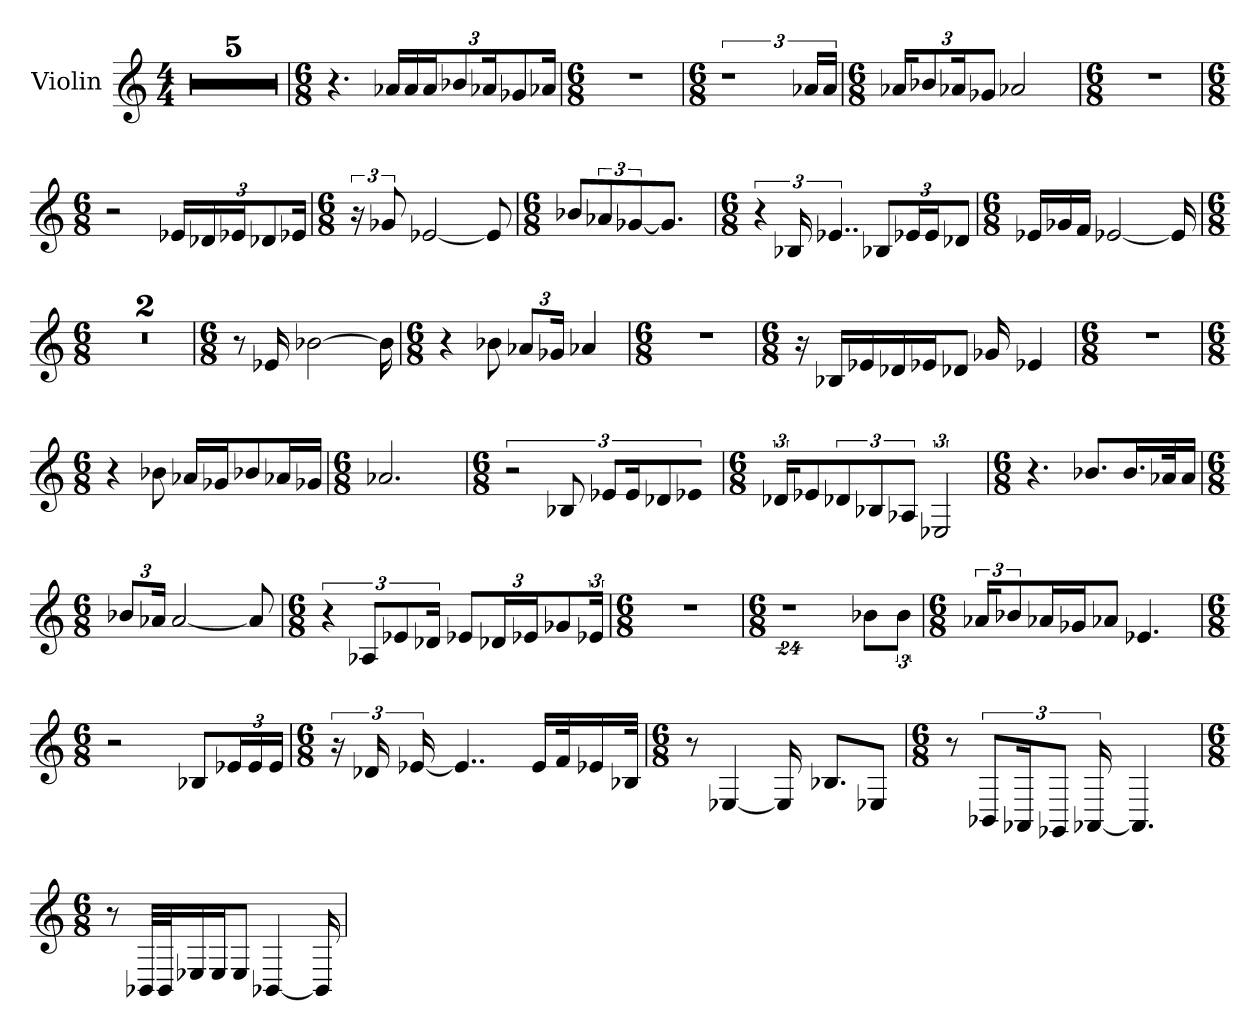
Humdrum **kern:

**kern
*part1
*staff1
*I"Violin
*I'Vln
*M4/4
=
1r
=
*M4/4
1r
=
*M4/4
1r
=
*M4/4
1r
=
*M4/4
1r
=
*M6/8
4.r
24a-XLL
24a-
24a-J
12b-X
24a-XK
12g-X
24a-XJk
=
*M6/8
2.r
=
*M6/8
3%2r
24a-XLL
24a-JJ
=
*M6/8
24a-XKL
12b-X
24a-XK
12g-XJ
2a-X
=
*M6/8
2.r
=
*M6/8
2r
24e-XLL
24d-X
24e-XJ
12d-X
24e-XJk
=
*M6/8
24r
12g-X
[2e-X
8e-]
=
*M6/8
8b-XL
12a-XJ
[6g-X
4.g-]
=
*M6/8
6r
24B-X
6..e-X
12B-XL
24e-XL
24e-J
12d-XJ
=
*M6/8
16e-XLL
16g-X
16fJJ
[2e-X
16e-]
=
*M6/8
2.r
=
*M6/8
2.r
=
*M6/8
8r
16e-X
[2b-X
16b-]
=
*M6/8
4r
8b-X
12a-XL
24g-XJk
4a-X
=
*M6/8
2.r
=
*M6/8
16r
16B-XLL
16e-X
16d-X
16e-XJ
8d-XJ
16g-X
4e-X
=
*M6/8
2.r
=
*M6/8
4r
8b-X
16a-XLL
16g-XJ
8b-X
16a-XL
16g-XJJ
=
*M6/8
2.a-X
=
*M6/8
3r
12B-X
12e-XL
24e-K
12d-X
8e-XJ
=
*M6/8
24d-XKL
8e-X
12d-X
12B-X
12A-XJ
3E-X
=
*M6/8
4.r
8.b-XL
16.b-L
32a-XK
16a-JJ
=
*M6/8
12b-XL
24a-XJk
[2a-
8a-]
=
*M6/8
6r
12A-XL
12e-X
24d-XJk
8e-XL
24d-XL
24e-XJ
8g-X
24e-XJk
=
*M6/8
2.r
=
*M6/8
24%13r
8b-XL
12b-J
=
*M6/8
24a-XKL
12b-X
16a-XL
16g-XJ
8a-XJ
4.e-X
=
*M6/8
2r
8B-XL
24e-XL
24e-
24e-JJ
=
*M6/8
24r
24d-X
[24e-X
4..e-]
16e-LL
32fK
16e-X
32B-XJJk
=
*M6/8
8r
[4E-X
16E-]
8.B-XL
8E-XJ
=
*M6/8
8r
12BB-XL
24AA-XK
12GG-XJ
[24AA-X
4.AA-]
=
*M6/8
8r
32BB-XLLL
32BB-J
16E-X
16E-J
8E-J
[4BB-X
16BB-]
=
*-
